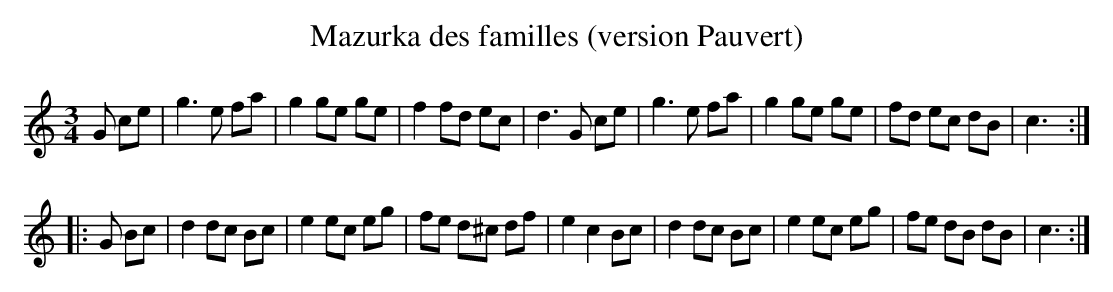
X:1
T:Mazurka des familles (version Pauvert)
M:3/4
L:1/8
K:C
G ce|g3 e fa|g2 ge ge|f2 fd ec|d3 G ce|\
g3 e fa|g2 ge ge|fd ec dB|c3:|
|:G Bc|d2 dc Bc|e2 ec eg|fe d^c df|e2 c2 Bc|\
d2 dc Bc|e2 ec eg|fe dB dB|c3:|
